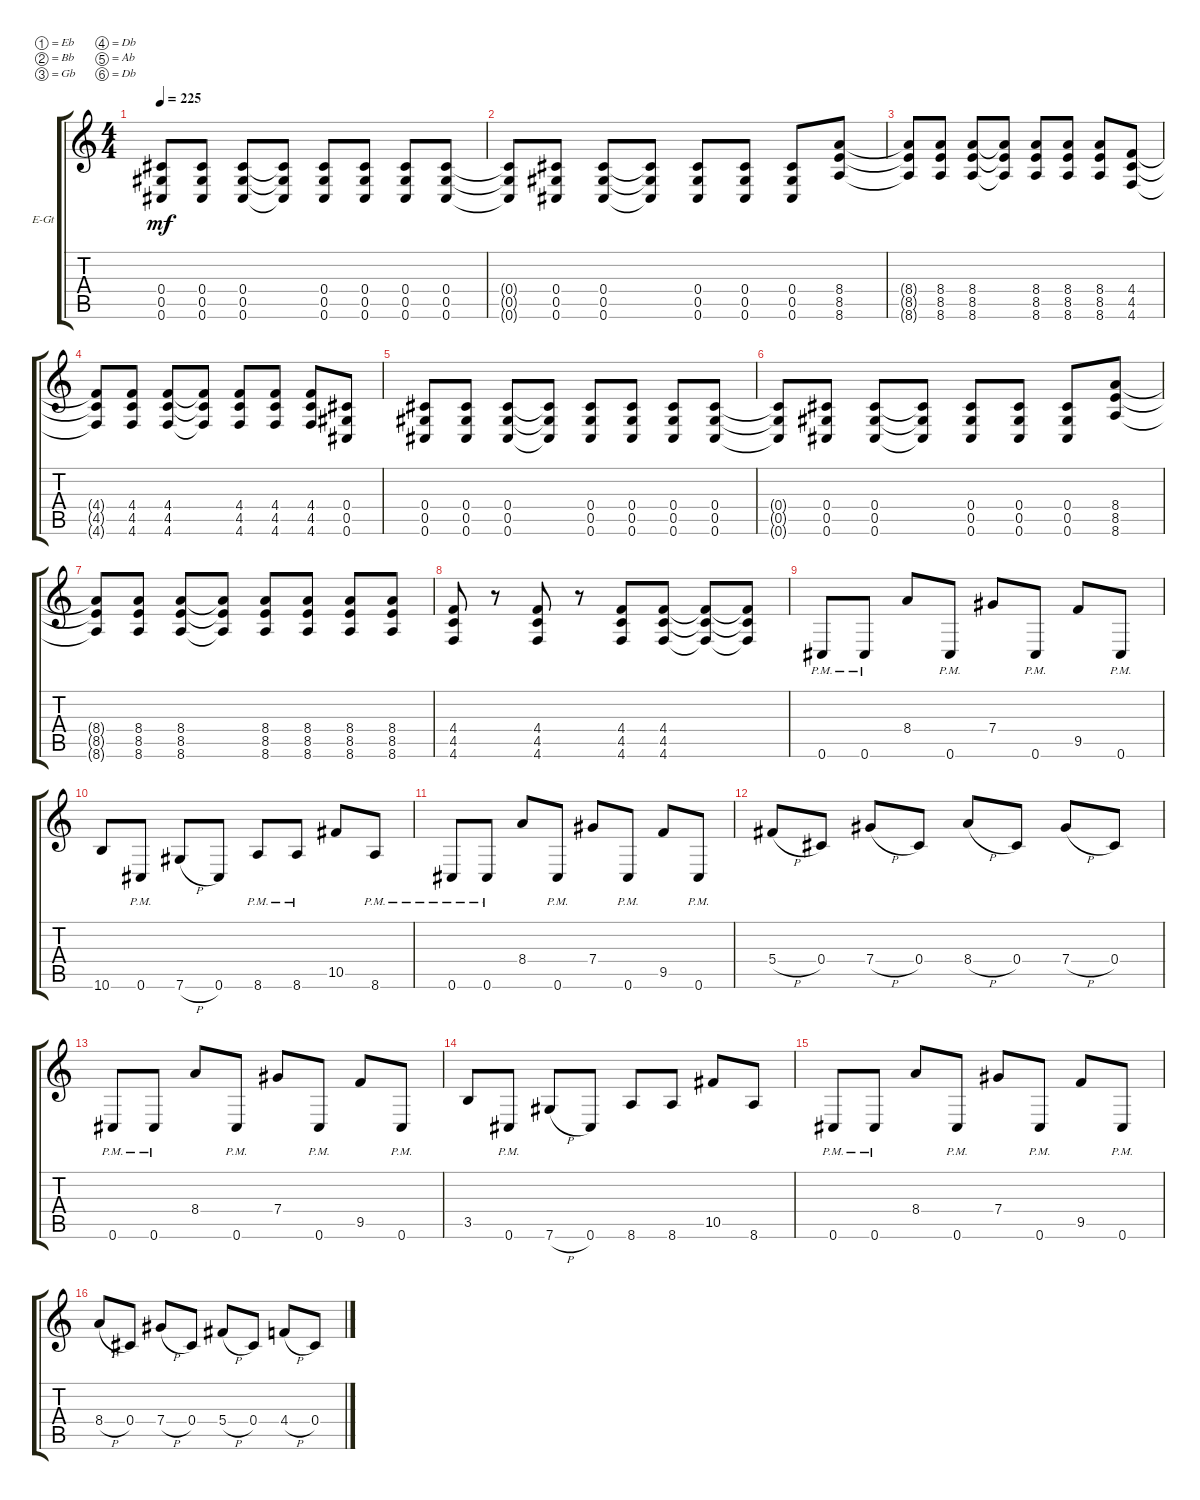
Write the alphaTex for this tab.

\bracketExtendMode groupsimilarinstruments
\firstSystemTrackNameOrientation horizontal
\otherSystemsTrackNameOrientation horizontal
\track ("left" "E-Gt") {instrument distortionguitar}
\staff {score tabs}
\tuning (Eb4 Bb3 Gb3 Db3 Ab2 Db2)
\ts (4 4)
\tempo 225
\clef g2
\ks c
(0.5{t} 0.6{t} 0.4{t}).8{dy mf} (0.6 0.5 0.4).8 (0.6 0.5 0.4).8 (0.4{t} 0.5{t} 0.6{t}).8 (0.6 0.5 0.4).8 (0.6 0.4 0.5).8 (0.6 0.5 0.4).8 (0.4 0.5 0.6).8 |
(0.5{t} 0.6{t} 0.4{t}).8 (0.6 0.5 0.4).8 (0.6 0.5 0.4).8 (0.4{t} 0.5{t} 0.6{t}).8 (0.6 0.5 0.4).8 (0.6 0.4 0.5).8 (0.6 0.5 0.4).8 (8.4 8.5 8.6).8 |
(8.6{t} 8.4{t} 8.5{t}).8 (8.6 8.5 8.4).8 (8.6 8.5 8.4).8 (8.6{t} 8.5{t} 8.4{t}).8 (8.6 8.5 8.4).8 (8.6 8.5 8.4).8 (8.6 8.5 8.4).8 (4.6 4.5 4.4).8 |
(4.6{t} 4.5{t} 4.4{t}).8 (4.6 4.5 4.4).8 (4.6 4.5 4.4).8 (4.6{t} 4.5{t} 4.4{t}).8 (4.6 4.5 4.4).8 (4.6 4.5 4.4).8 (4.6 4.5 4.4).8 (0.6 0.5 0.4).8 |
(0.5 0.6 0.4).8 (0.6 0.5 0.4).8 (0.6 0.5 0.4).8 (0.4{t} 0.5{t} 0.6{t}).8 (0.6 0.5 0.4).8 (0.6 0.4 0.5).8 (0.6 0.5 0.4).8 (0.4 0.5 0.6).8 |
(0.5{t} 0.6{t} 0.4{t}).8 (0.6 0.5 0.4).8 (0.6 0.5 0.4).8 (0.4{t} 0.5{t} 0.6{t}).8 (0.6 0.5 0.4).8 (0.6 0.4 0.5).8 (0.6 0.5 0.4).8 (8.4 8.5 8.6).8 |
(8.6{t} 8.4{t} 8.5{t}).8 (8.6 8.5 8.4).8 (8.6 8.5 8.4).8 (8.6{t} 8.5{t} 8.4{t}).8 (8.6 8.5 8.4).8 (8.6 8.5 8.4).8 (8.6 8.5 8.4).8 (8.6 8.5 8.4).8 |
(4.6 4.5 4.4).8 r.8 (4.6 4.5 4.4).8 r.8 (4.6 4.4 4.5).8 (4.6 4.5 4.4).8 (4.4{t} 4.5{t} 4.6{t}).8 (4.6{t} 4.5{t} 4.4{t}).8 |
0.6{pm}.8 0.6{pm}.8 8.4.8 0.6{pm}.8 7.4.8 0.6{pm}.8 9.5.8 0.6{pm}.8 |
10.6.8 0.6{pm}.8 7.6{h}.8 0.6.8 8.6{pm}.8 8.6{pm}.8 10.5.8 8.6{pm}.8 |
0.6{pm}.8 0.6{pm}.8 8.4.8 0.6{pm}.8 7.4.8 0.6{pm}.8 9.5.8 0.6{pm}.8 |
5.4{h}.8 0.4.8 7.4{h}.8 0.4.8 8.4{h}.8 0.4.8 7.4{h}.8 0.4.8 |
0.6{pm}.8 0.6{pm}.8 8.4.8 0.6{pm}.8 7.4.8 0.6{pm}.8 9.5.8 0.6{pm}.8 |
3.5.8 0.6{pm}.8 7.6{h}.8 0.6.8 8.6.8 8.6.8 10.5.8 8.6.8 |
0.6{pm}.8 0.6{pm}.8 8.4.8 0.6{pm}.8 7.4.8 0.6{pm}.8 9.5.8 0.6{pm}.8 |
8.4{h}.8 0.4.8 7.4{h}.8 0.4.8 5.4{h}.8 0.4.8 4.4{h}.8 0.4.8
